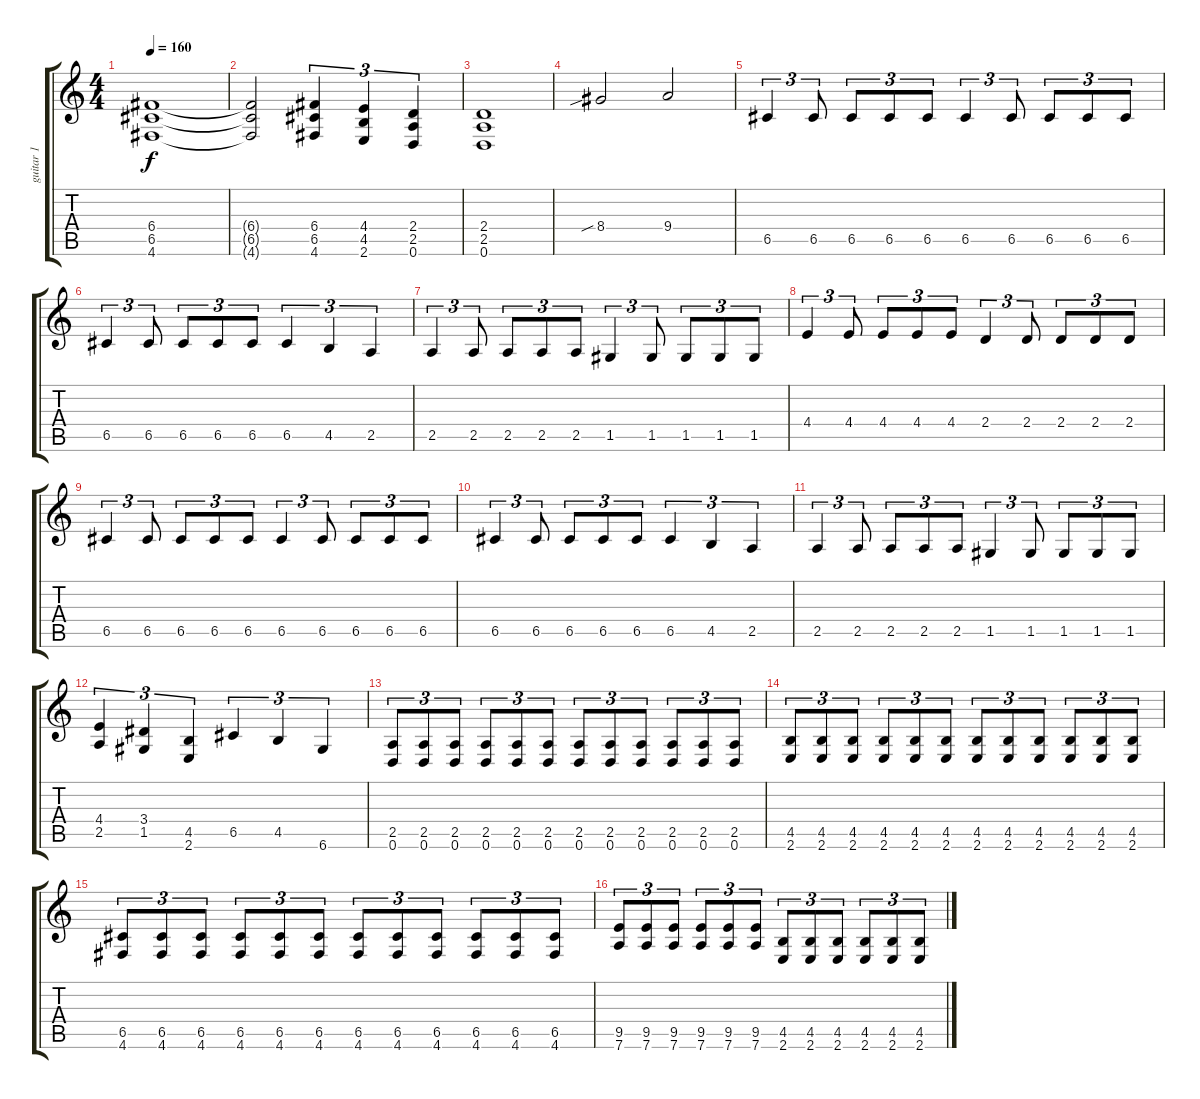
\track ("guitar 1" "guitar 1") {instrument distortionguitar}
\staff {score tabs}
\tuning (D4 A3 F3 C3 G2 D2) {hide}
\ts (4 4)
\tempo 160
\clef g2
\ks c
(6.4 6.5 4.6).1{dy f} |
(6.4{t} 6.5{t} 4.6{t}).2 (6.4 6.5 4.6).4{tu (3 2)} (4.4 4.5 2.6).4{tu (3 2)} (2.4 2.5 0.6).4{tu (3 2)} |
(2.4 2.5 0.6).1 |
8.4{sib}.2 9.4.2 |
6.5.4{tu (3 2)} 6.5.8{tu (3 2)} 6.5.8{tu (3 2)} 6.5.8{tu (3 2)} 6.5.8{tu (3 2)} 6.5.4{tu (3 2)} 6.5.8{tu (3 2)} 6.5.8{tu (3 2)} 6.5.8{tu (3 2)} 6.5.8{tu (3 2)} |
6.5.4{tu (3 2)} 6.5.8{tu (3 2)} 6.5.8{tu (3 2)} 6.5.8{tu (3 2)} 6.5.8{tu (3 2)} 6.5.4{tu (3 2)} 4.5.4{tu (3 2)} 2.5.4{tu (3 2)} |
2.5.4{tu (3 2)} 2.5.8{tu (3 2)} 2.5.8{tu (3 2)} 2.5.8{tu (3 2)} 2.5.8{tu (3 2)} 1.5.4{tu (3 2)} 1.5.8{tu (3 2)} 1.5.8{tu (3 2)} 1.5.8{tu (3 2)} 1.5.8{tu (3 2)} |
4.4.4{tu (3 2)} 4.4.8{tu (3 2)} 4.4.8{tu (3 2)} 4.4.8{tu (3 2)} 4.4.8{tu (3 2)} 2.4.4{tu (3 2)} 2.4.8{tu (3 2)} 2.4.8{tu (3 2)} 2.4.8{tu (3 2)} 2.4.8{tu (3 2)} |
6.5.4{tu (3 2)} 6.5.8{tu (3 2)} 6.5.8{tu (3 2)} 6.5.8{tu (3 2)} 6.5.8{tu (3 2)} 6.5.4{tu (3 2)} 6.5.8{tu (3 2)} 6.5.8{tu (3 2)} 6.5.8{tu (3 2)} 6.5.8{tu (3 2)} |
6.5.4{tu (3 2)} 6.5.8{tu (3 2)} 6.5.8{tu (3 2)} 6.5.8{tu (3 2)} 6.5.8{tu (3 2)} 6.5.4{tu (3 2)} 4.5.4{tu (3 2)} 2.5.4{tu (3 2)} |
2.5.4{tu (3 2)} 2.5.8{tu (3 2)} 2.5.8{tu (3 2)} 2.5.8{tu (3 2)} 2.5.8{tu (3 2)} 1.5.4{tu (3 2)} 1.5.8{tu (3 2)} 1.5.8{tu (3 2)} 1.5.8{tu (3 2)} 1.5.8{tu (3 2)} |
(4.4 2.5).4{tu (3 2)} (3.4 1.5).4{tu (3 2)} (4.5 2.6).4{tu (3 2)} 6.5.4{tu (3 2)} 4.5.4{tu (3 2)} 6.6.4{tu (3 2)} |
(2.5 0.6).8{tu (3 2)} (2.5 0.6).8{tu (3 2)} (2.5 0.6).8{tu (3 2)} (2.5 0.6).8{tu (3 2)} (2.5 0.6).8{tu (3 2)} (2.5 0.6).8{tu (3 2)} (2.5 0.6).8{tu (3 2)} (2.5 0.6).8{tu (3 2)} (2.5 0.6).8{tu (3 2)} (2.5 0.6).8{tu (3 2)} (2.5 0.6).8{tu (3 2)} (2.5 0.6).8{tu (3 2)} |
(4.5 2.6).8{tu (3 2)} (4.5 2.6).8{tu (3 2)} (4.5 2.6).8{tu (3 2)} (4.5 2.6).8{tu (3 2)} (4.5 2.6).8{tu (3 2)} (4.5 2.6).8{tu (3 2)} (4.5 2.6).8{tu (3 2)} (4.5 2.6).8{tu (3 2)} (4.5 2.6).8{tu (3 2)} (4.5 2.6).8{tu (3 2)} (4.5 2.6).8{tu (3 2)} (4.5 2.6).8{tu (3 2)} |
(6.5 4.6).8{tu (3 2)} (6.5 4.6).8{tu (3 2)} (6.5 4.6).8{tu (3 2)} (6.5 4.6).8{tu (3 2)} (6.5 4.6).8{tu (3 2)} (6.5 4.6).8{tu (3 2)} (6.5 4.6).8{tu (3 2)} (6.5 4.6).8{tu (3 2)} (6.5 4.6).8{tu (3 2)} (6.5 4.6).8{tu (3 2)} (6.5 4.6).8{tu (3 2)} (6.5 4.6).8{tu (3 2)} |
(9.5 7.6).8{tu (3 2)} (9.5 7.6).8{tu (3 2)} (9.5 7.6).8{tu (3 2)} (9.5 7.6).8{tu (3 2)} (9.5 7.6).8{tu (3 2)} (9.5 7.6).8{tu (3 2)} (4.5 2.6).8{tu (3 2)} (4.5 2.6).8{tu (3 2)} (4.5 2.6).8{tu (3 2)} (4.5 2.6).8{tu (3 2)} (4.5 2.6).8{tu (3 2)} (4.5 2.6).8{tu (3 2)}
